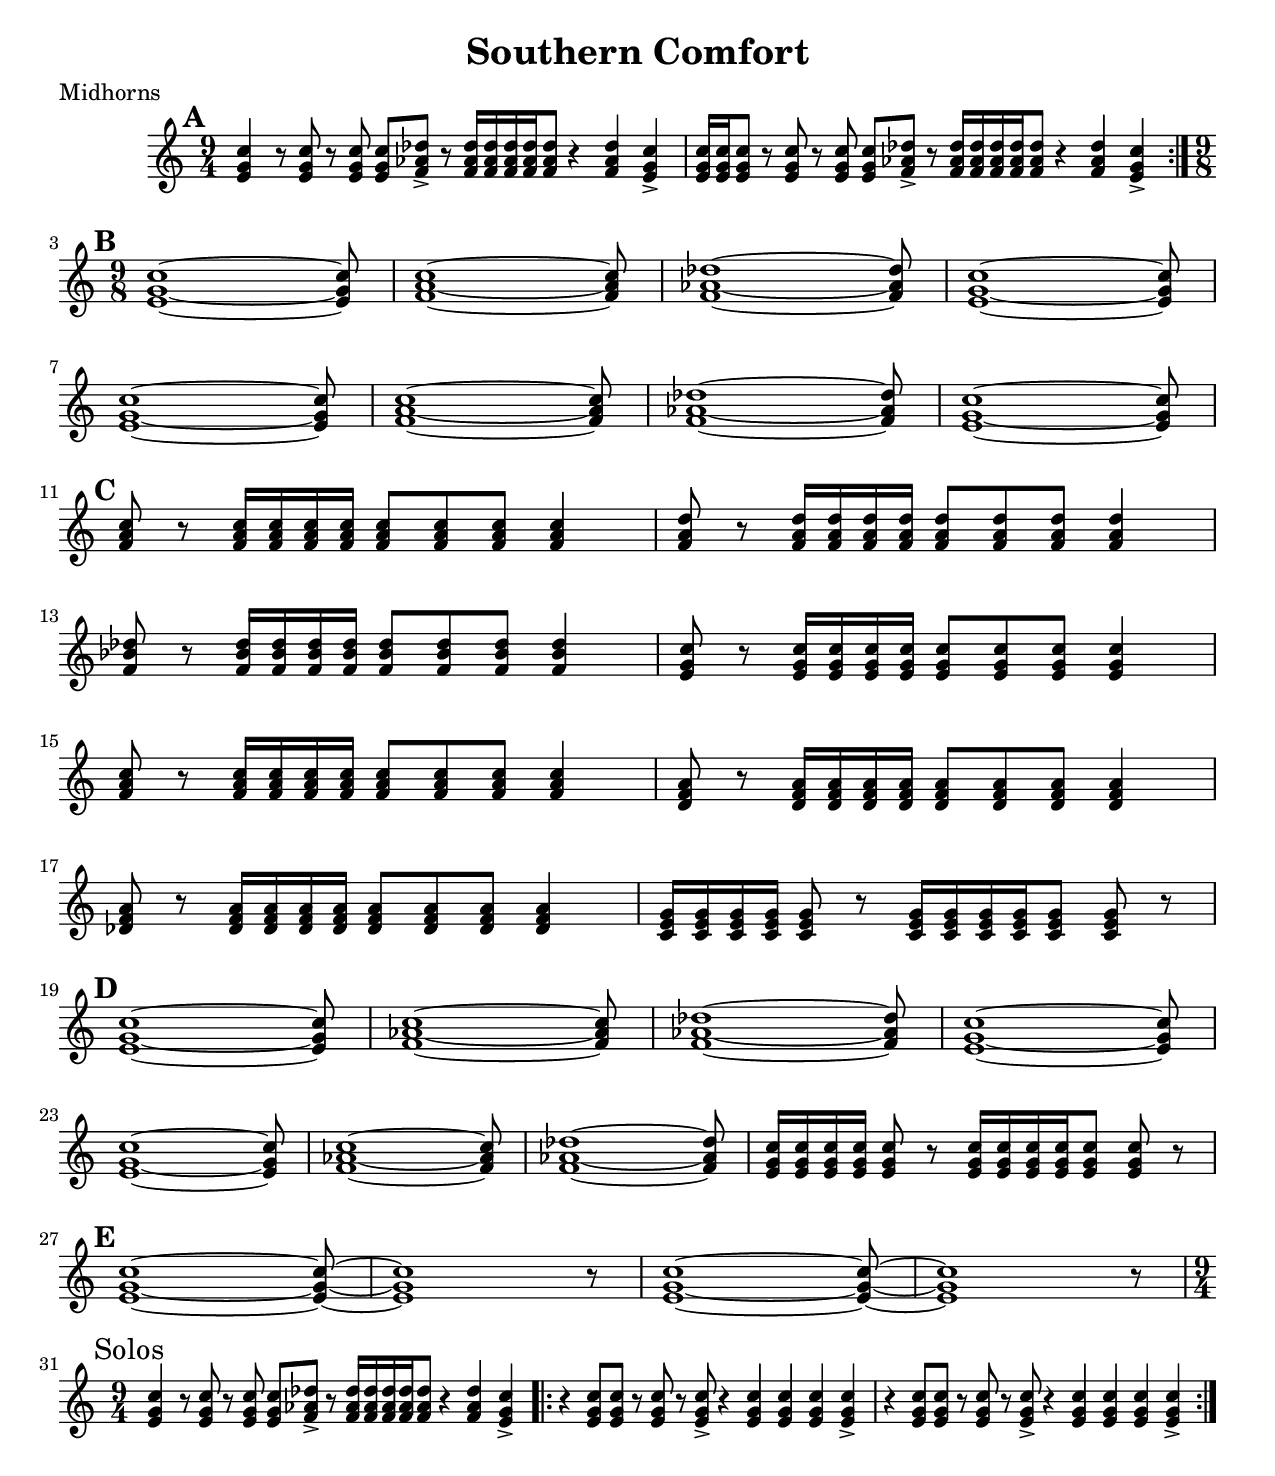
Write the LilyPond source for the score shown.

\version "2.12.3"

\header {
	title = "Southern Comfort"
	composer = ""
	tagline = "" %date of latest edits
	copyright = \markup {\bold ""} %form
	}

%place a mark at bottom right
markdownright = { \once \override Score.RehearsalMark #'break-visibility = #begin-of-line-invisible \once \override Score.RehearsalMark #'self-alignment-X = #RIGHT \once \override Score.RehearsalMark #'direction = #DOWN }


% music pieces
%part: melody
melody = { 
	\relative c' { \time 9/4
	\set Score.markFormatter = #format-mark-box-letters
	\mark \default %A
	\repeat volta 2 {
	<e g c>4 r8 <e g c> r <e g c> <e g c> <f aes des>-> r <f aes des>16 <f aes des> <f aes des> <f aes des> <f aes des>8 r4 <f aes des> <e g c>-> |
	<e g c>16 <e g c> <e g c>8 r8 <e g c> r <e g c> <e g c> <f aes des>-> r <f aes des>16 <f aes des> <f aes des> <f aes des> <f aes des>8 r4 <f aes des> <e g c>-> |
	}
	\break

	\time 9/8
	\set Timing.beamExceptions = #'() \set Timing.baseMoment = #(ly:make-moment 1 16) \set Timing.beatStructure =#'(4 4 6 4)
	\mark \default %B
	<e g c>1~ <e g c>8 | <f a c>1~ <f a c>8 | 
	<f aes des>1~ <f aes des>8 | <e g c>1~ <e g c>8 | \break
	<e g c>1~ <e g c>8 | <f a c>1~ <f a c>8 | 
	<f aes des>1~ <f aes des>8 | <e g c>1~ <e g c>8 | \break

	\mark \default %C
	<f a c>8 r <f a c>16 <f a c> <f a c> <f a c> <f a c>8 <f a c> <f a c> <f a c>4 |
	<f a d>8 r <f a d>16 <f a d> <f a d> <f a d> <f a d>8 <f a d> <f a d> <f a d>4 | \break
	<f bes des>8 r <f bes des>16 <f bes des> <f bes des> <f bes des> <f bes des>8 <f bes des> <f bes des> <f bes des>4 |
	<e g c>8 r <e g c>16 <e g c> <e g c> <e g c> <e g c>8 <e g c> <e g c> <e g c>4 | \break

	<f a c>8 r <f a c>16 <f a c> <f a c> <f a c> <f a c>8 <f a c> <f a c> <f a c>4 |
	<d f a>8 r <d f a>16 <d f a> <d f a> <d f a> <d f a>8 <d f a> <d f a> <d f a>4 | \break
	<des f a>8 r <des f a>16 <des f a> <des f a> <des f a> <des f a>8 <des f a> <des f a> <des f a>4 |
	<c e g>16 <c e g> <c e g> <c e g> <c e g>8 r <c e g>16 <c e g> <c e g> <c e g> <c e g>8 <c e g> r | \break

	\mark \default %D
	<e g c>1~ <e g c>8 | <f aes c>1~ <f aes c>8 | 
	<f aes des>1~ <f aes des>8 | <e g c>1~ <e g c>8 | \break
	<e g c>1~ <e g c>8 | <f aes c>1~ <f aes c>8 | 
	<f aes des>1~ <f aes des>8 |  
	<e g c>16 <e g c> <e g c> <e g c> <e g c>8 r <e g c>16 <e g c> <e g c> <e g c> <e g c>8 <e g c> r | \break

	\mark \default %E
	<e g c>1~ <e g c>8~ | <e g c>1 r8 | 
	<e g c>1~ <e g c>8~ | <e g c>1 r8 | 

	\break
	\mark "Solos"
	\time 9/4
	<e g c>4 r8 <e g c> r <e g c> <e g c> <f aes des>-> r <f aes des>16 <f aes des> <f aes des> <f aes des> <f aes des>8 r4 <f aes des> <e g c>-> |
	\repeat volta 2 {
		r4 <e g c>8 <e g c> r <e g c> r <e g c>-> r4 <e g c> <e g c> <e g c> <e g c>-> | 
		r4 <e g c>8 <e g c> r <e g c> r <e g c>-> r4 <e g c> <e g c> <e g c> <e g c>-> | 
		}
	}
}

%part: bass
bass = {
	\relative c {

	}
}

%part: words
words = \markup { }

%part: changes
changes = \chordmode { }

%layout

%{
\book { 
  \header { poet = "Melody - C" }
    \score {
	<<
%	\new ChordNames { \set chordChanges = ##t \changes }
        \new Staff {
		\melody
	}
	>>
    }
%    \words
}
%}

%{
\book { 
  \header { poet = "Bass - C" }
    \score {
	<<
%	\new ChordNames { \set chordChanges = ##t \changes }
        \new Staff { \clef bass
		\bass
	}
	>>
    }
%    \words
}
%}


\book { \header { poet = "Midhorns" }
  \paper { #(set-paper-size "letter") }
    \score { 
      << 
%	\new ChordNames { \set chordChanges = ##t \changes }
	\new Staff { 
		\melody
	}
%	\new Staff { \clef bass
%		\bass
%	}
      >> 
  } 
%    \words
}


%{
\book { \header { poet = "MIDI" }
    \score { 
      << \tempo 4 = 100 
\unfoldRepeats	\new Staff { \set Staff.midiInstrument = #"alto sax"
		\melody
	}
\unfoldRepeats	\new Staff { \set Staff.midiInstrument = #"tuba"
		\bass
	}
      >> 
    \midi { }
  } 
}
%}
